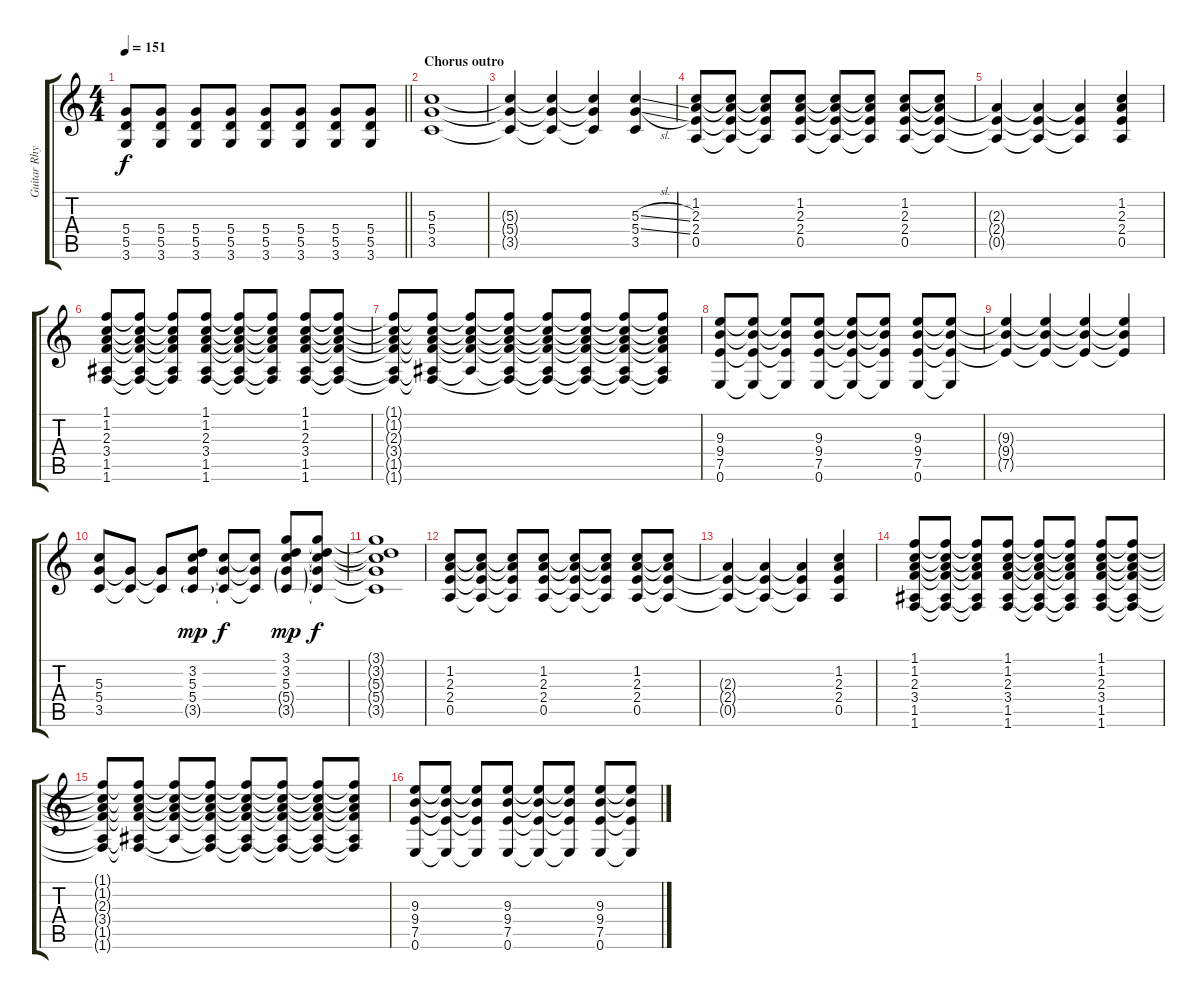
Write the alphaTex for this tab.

\track ("Guitar Rhythm" "Guitar Rhy") {instrument overdrivenguitar}
\staff {score tabs}
\tuning (E4 B3 G3 D3 A2 E2) {hide}
\ts (4 4)
\tempo 151
\clef g2
\barLineRight lightlight
\ks c
(5.4 5.5 3.6).8{dy f} (5.4 5.5 3.6).8 (5.4 5.5 3.6).8 (5.4 5.5 3.6).8 (5.4 5.5 3.6).8 (5.4 5.5 3.6).8 (5.4 5.5 3.6).8 (5.4 5.5 3.6).8 |
\section ("" "Chorus outro")
(5.3 5.4 3.5).1 |
(5.3{t} 5.4{t} 3.5{t}).4 (5.3{t} 5.4{t} 3.5{t}).4 (5.3{t} 5.4{t} 3.5{t}).4 (5.3{sl} 5.4{sl} 3.5).4 |
(1.2 2.3 2.4 0.5).8 (1.2{t} 2.3{t} 2.4{t} 0.5{t}).8 (1.2{t} 2.3{t} 2.4{t} 0.5{t}).8 (1.2 2.3 2.4 0.5).8 (1.2{t} 2.3{t} 2.4{t} 0.5{t}).8 (1.2{t} 2.3{t} 2.4{t} 0.5{t}).8 (1.2 2.3 2.4 0.5).8 (1.2{t} 2.3{t} 2.4{t} 0.5{t}).8 |
(2.3{t} 2.4{t} 0.5{t}).4 (2.3{t} 2.4{t} 0.5{t}).4 (2.3{t} 2.4{t} 0.5{t}).4 (1.2 2.3 2.4 0.5).4 |
(1.1 1.2 2.3 3.4 1.5 1.6).8 (1.1{t} 1.2{t} 2.3{t} 3.4{t} 1.5{t} 1.6{t}).8 (1.1{t} 1.2{t} 2.3{t} 3.4{t} 1.5{t} 1.6{t}).8 (1.1 1.2 2.3 3.4 1.5 1.6).8 (1.1{t} 1.2{t} 2.3{t} 3.4{t} 1.5{t} 1.6{t}).8 (1.1{t} 1.2{t} 2.3{t} 3.4{t} 1.5{t} 1.6{t}).8 (1.1 1.2 2.3 3.4 1.5 1.6).8 (1.1{t} 1.2{t} 2.3{t} 3.4{t} 1.5{t} 1.6{t}).8 |
(1.1{t} 1.2{t} 2.3{t} 3.4{t} 1.5{t} 1.6{t}).8 (1.1{t} 1.2{t} 2.3{t} 3.4{t} 1.5{t} 1.6{t}).8 (1.1{t} 1.2{t} 2.3{t} 3.4{t} 1.5{t}).8 (1.1{t} 1.2{t} 2.3{t} 3.4{t} 1.5{t} 1.6{t}).8 (1.1{t} 1.2{t} 2.3{t} 3.4{t} 1.5{t} 1.6{t}).8 (1.1{t} 1.2{t} 2.3{t} 3.4{t} 1.5{t} 1.6{t}).8 (1.1{t} 1.2{t} 2.3{t} 3.4{t} 1.5{t} 1.6{t}).8 (1.1{t} 1.2{t} 2.3{t} 3.4{t} 1.5{t} 1.6{t}).8 |
(9.3 9.4 7.5 0.6).8 (9.3{t} 9.4{t} 7.5{t} 0.6{t}).8 (9.3{t} 9.4{t} 7.5{t} 0.6{t}).8 (9.3 9.4 7.5 0.6).8 (9.3{t} 9.4{t} 7.5{t} 0.6{t}).8 (9.3{t} 9.4{t} 7.5{t} 0.6{t}).8 (9.3 9.4 7.5 0.6).8 (9.3{t} 9.4{t} 7.5{t} 0.6{t}).8 |
(9.3{t} 9.4{t} 7.5{t}).4 (9.3{t} 9.4{t} 7.5{t}).4 (9.3{t} 9.4{t} 7.5{t}).4 (9.3{t} 9.4{t} 7.5{t}).4 |
(5.3 5.4 3.5).8 (5.4{t} 3.5{t}).8 (5.4{t} 3.5{t}).8 (3.2 5.3 5.4 3.5{g}).8{dy mp} (5.3{t} 5.4{t} 3.5{t}).8{dy f} (5.3{t} 5.4{t} 3.5{t}).8 (3.1 3.2 5.3 5.4{g} 3.5{g}).8{dy mp} (3.1{t} 3.2{t} 5.3{t} 5.4{t} 3.5{t}).8{dy f} |
(3.1{t} 3.2{t} 5.3{t} 5.4{t} 3.5{t}).1 |
(1.2 2.3 2.4 0.5).8 (1.2{t} 2.3{t} 2.4{t} 0.5{t}).8 (1.2{t} 2.3{t} 2.4{t} 0.5{t}).8 (1.2 2.3 2.4 0.5).8 (1.2{t} 2.3{t} 2.4{t} 0.5{t}).8 (1.2{t} 2.3{t} 2.4{t} 0.5{t}).8 (1.2 2.3 2.4 0.5).8 (1.2{t} 2.3{t} 2.4{t} 0.5{t}).8 |
(2.3{t} 2.4{t} 0.5{t}).4 (2.3{t} 2.4{t} 0.5{t}).4 (2.3{t} 2.4{t} 0.5{t}).4 (1.2 2.3 2.4 0.5).4 |
(1.1 1.2 2.3 3.4 1.5 1.6).8 (1.1{t} 1.2{t} 2.3{t} 3.4{t} 1.5{t} 1.6{t}).8 (1.1{t} 1.2{t} 2.3{t} 3.4{t} 1.5{t} 1.6{t}).8 (1.1 1.2 2.3 3.4 1.5 1.6).8 (1.1{t} 1.2{t} 2.3{t} 3.4{t} 1.5{t} 1.6{t}).8 (1.1{t} 1.2{t} 2.3{t} 3.4{t} 1.5{t} 1.6{t}).8 (1.1 1.2 2.3 3.4 1.5 1.6).8 (1.1{t} 1.2{t} 2.3{t} 3.4{t} 1.5{t} 1.6{t}).8 |
(1.1{t} 1.2{t} 2.3{t} 3.4{t} 1.5{t} 1.6{t}).8 (1.1{t} 1.2{t} 2.3{t} 3.4{t} 1.5{t} 1.6{t}).8 (1.1{t} 1.2{t} 2.3{t} 3.4{t} 1.5{t}).8 (1.1{t} 1.2{t} 2.3{t} 3.4{t} 1.5{t} 1.6{t}).8 (1.1{t} 1.2{t} 2.3{t} 3.4{t} 1.5{t} 1.6{t}).8 (1.1{t} 1.2{t} 2.3{t} 3.4{t} 1.5{t} 1.6{t}).8 (1.1{t} 1.2{t} 2.3{t} 3.4{t} 1.5{t} 1.6{t}).8 (1.1{t} 1.2{t} 2.3{t} 3.4{t} 1.5{t} 1.6{t}).8 |
(9.3 9.4 7.5 0.6).8 (9.3{t} 9.4{t} 7.5{t} 0.6{t}).8 (9.3{t} 9.4{t} 7.5{t} 0.6{t}).8 (9.3 9.4 7.5 0.6).8 (9.3{t} 9.4{t} 7.5{t} 0.6{t}).8 (9.3{t} 9.4{t} 7.5{t} 0.6{t}).8 (9.3 9.4 7.5 0.6).8 (9.3{t} 9.4{t} 7.5{t} 0.6{t}).8
